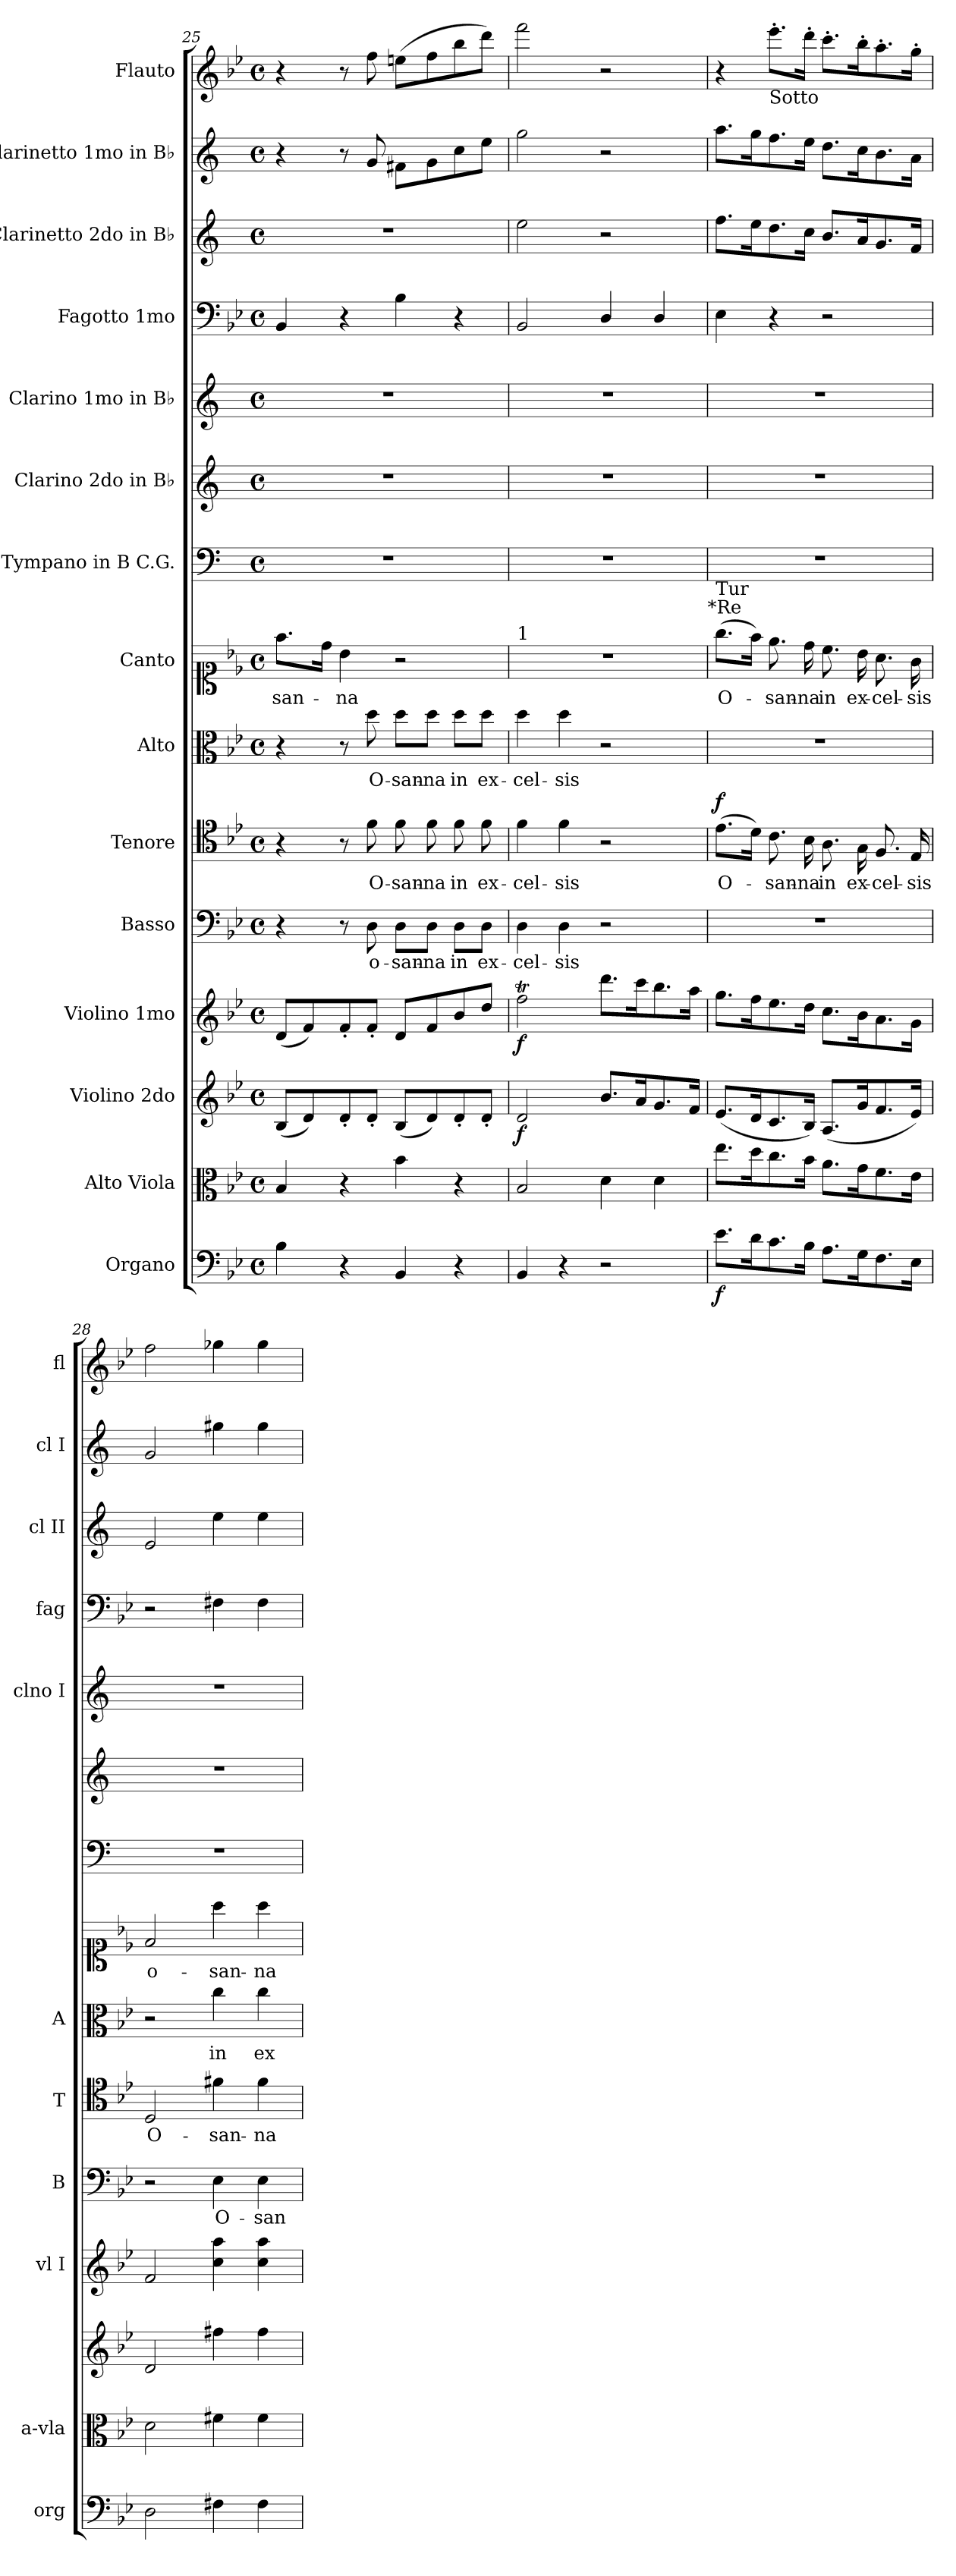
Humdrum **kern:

**kern	**dynam	**kern	**dynam	**kern	**dynam	**kern	**dynam	**kern	**text	**kern	**text	**dynam	**kern	**text	**kern	**text	**kern	**kern	**kern	**kern	**kern	**kern	**kern
*part15	*part15	*part14	*part14	*part13	*part13	*part12	*part12	*part11	*part11	*part10	*part10	*part10	*part9	*part9	*part8	*part8	*part7	*part6	*part5	*part4	*part3	*part2	*part1
*staff15	*staff15	*staff14	*staff14	*staff13	*staff13	*staff12	*staff12	*staff11	*staff11	*staff10	*staff10	*staff10	*staff9	*staff9	*staff8	*staff8	*staff7	*staff6	*staff5	*staff4	*staff3	*staff2	*staff1
*I"Organo	*	*I"Alto Viola	*	*I"Violino 2do	*	*I"Violino 1mo	*	*I"Basso	*	*I"Tenore	*	*	*I"Alto	*	*I"Canto	*	*I"Tympano in B C.G.	*I"Clarino 2do in B♭	*I"Clarino 1mo in B♭	*I"Fagotto 1mo	*I"Clarinetto 2do in B♭	*I"Clarinetto 1mo in B♭	*I"Flauto
*I'org	*	*I'a-vla	*	*	*	*I'vl I	*	*I'B	*	*I'T	*	*	*I'A	*	*	*	*	*	*I'clno I	*I'fag	*I'cl II	*I'cl I	*I'fl
*clefF4	*	*clefC3	*	*clefG2	*	*clefG2	*	*clefF4	*	*clefC4	*	*	*clefC3	*	*clefC1	*	*clefF4	*clefG2	*clefG2	*clefF4	*clefG2	*clefG2	*clefG2
*	*	*	*	*	*	*	*	*	*	*	*	*	*	*	*	*	*ITrd1c2	*ITrd1c2	*ITrd1c2	*	*ITrd1c2	*ITrd1c2	*
*k[b-e-]	*	*k[b-e-]	*	*k[b-e-]	*	*k[b-e-]	*	*k[b-e-]	*	*k[b-e-]	*	*	*k[b-e-]	*	*k[b-e-]	*	*k[b-e-]	*k[b-e-]	*k[b-e-]	*k[b-e-]	*k[b-e-]	*k[b-e-]	*k[b-e-]
*B-:	*	*B-:	*	*B-:	*	*B-:	*	*B-:	*	*B-:	*	*	*B-:	*	*B-:	*	*B-:	*B-:	*B-:	*B-:	*B-:	*B-:	*B-:
*M4/4	*	*M4/4	*	*M4/4	*	*M4/4	*	*M4/4	*	*M4/4	*	*	*M4/4	*	*M4/4	*	*M4/4	*M4/4	*M4/4	*M4/4	*M4/4	*M4/4	*M4/4
*met(c)	*	*met(c)	*	*met(c)	*	*met(c)	*	*met(c)	*	*met(c)	*	*	*met(c)	*	*met(c)	*	*met(c)	*met(c)	*met(c)	*met(c)	*met(c)	*met(c)	*met(c)
=25	=25	=25	=25	=25	=25	=25	=25	=25	=25	=25	=25	=25	=25	=25	=25	=25	=25	=25	=25	=25	=25	=25	=25
4B-\	.	4B-/	.	(8B-/L	.	(8d/L	.	4r	.	4r	.	.	4r	.	8.ff\L	-san-	1r	1r	1r	4BB-/	1r	4r	4r
.	.	.	.	8d/)	.	8f/)	.	.	.	.	.	.	.	.	.	.	.	.	.	.	.	.	.
.	.	.	.	.	.	.	.	.	.	.	.	.	.	.	16dd\Jk	.	.	.	.	.	.	.	.
4r	.	4r	.	8d'/	.	8f'/	.	8r	.	8r	.	.	8r	.	4b-\	-na	.	.	.	4r	.	8r	8r
.	.	.	.	8d'/J	.	8f'/J	.	8D\	o-	8f\	O-	.	8dd\	O-	.	.	.	.	.	.	.	8f/	8ff\
4BB-/	.	4b-\	.	(8B-/L	.	8d/L	.	8D\L	-san-	8f\	-san-	.	8dd\L	-san-	2r	.	.	.	.	4B-\	.	8en\L	(8een\L
.	.	.	.	8d/)	.	8f/	.	8D\J	-na	8f\	-na	.	8dd\J	-na	.	.	.	.	.	.	.	8f\	8ff\
4r	.	4r	.	8d'/	.	8b-/	.	8D\L	in	8f\	in	.	8dd\L	in	.	.	.	.	.	4r	.	8b-\	8bb-\
.	.	.	.	8d'/J	.	8dd/J	.	8D\J	ex-	8f\	ex-	.	8dd\J	ex-	.	.	.	.	.	.	.	8dd\J	8ddd\J)
=26	=26	=26	=26	=26	=26	=26	=26	=26	=26	=26	=26	=26	=26	=26	=26	=26	=26	=26	=26	=26	=26	=26	=26
!	!	!	!	!	!	!	!	!	!	!	!	!	!	!	!LO:TX:a:t=1	!	!	!	!	!	!	!	!
!	!	!	!	!	!	!	!LO:DY:b	!	!	!	!	!	!	!	!	!	!	!	!	!	!	!	!
4BB-/	.	2B-/	.	2d/	f	2ffT\	f	4D\	-cel-	4f\	-cel-	.	4dd\	-cel-	1r	.	1r	1r	1r	2BB-/	2dd\	2ff\	2fff\
4r	.	.	.	.	.	.	.	4D\	-sis	4f\	-sis	.	4dd\	-sis	.	.	.	.	.	.	.	.	.
2r	.	4d\	.	8.b-/L	.	8.ddd\L	.	2r	.	2r	.	.	2r	.	.	.	.	.	.	4D/	2r	2r	2r
.	.	.	.	16a/K	.	16ccc\K	.	.	.	.	.	.	.	.	.	.	.	.	.	.	.	.	.
.	.	4d\	.	8.g/	.	8.bb-\	.	.	.	.	.	.	.	.	.	.	.	.	.	4D/	.	.	.
.	.	.	.	16f/Jk	.	16aa\Jk	.	.	.	.	.	.	.	.	.	.	.	.	.	.	.	.	.
!	!	!	!	!	!	!	!	!	!	!	!	!	!	!	!LO:TX:a:t=*Re	!	!	!	!	!	!	!	!
=27	=27	=27	=27	=27	=27	=27	=27	=27	=27	=27	=27	=27	=27	=27	=27	=27	=27	=27	=27	=27	=27	=27	=27
!	!	!	!	!	!	!	!	!	!	!	!	!	!	!	!LO:TX:a:t=Tur	!	!	!	!	!	!	!	!
!	!	!	!	!	!	!	!	!	!	!	!	!LO:DY:a	!	!	!	!	!	!	!	!	!	!	!
8.e-\L	f	8.ee-\L	for	(8.e-/L	.	8.gg\L	.	1r	.	(8.e-\L	O-	f	1r	.	(8.gg\L	O-	1r	1r	1r	4E-\	8.ee-\L	8.gg\L	4r
16d\K	.	16dd\K	.	16d/K	.	16ff\K	.	.	.	16d\Jk)	.	.	.	.	16ff\Jk)	.	.	.	.	.	16dd\K	16ff\K	.
!	!	!	!	!	!	!	!	!	!	!	!	!	!	!	!	!	!	!	!	!	!	!	!LO:TX:b:t=Sotto
8.c\	.	8.cc\	.	8.c/	.	8.ee-\	.	.	.	8.c\	-san-	.	.	.	8.ee-\	-san-	.	.	.	4r	8.cc\	8.ee-\	8.eee-'\L
16B-\Jk	.	16b-\Jk	.	16B-/Jk)	.	16dd\Jk	.	.	.	16B-\	-na	.	.	.	16dd\	-na	.	.	.	.	16b-\Jk	16dd\Jk	16ddd'\Jk
8.A\L	.	8.a\L	.	(8.A/L	.	8.cc\L	.	.	.	8.A\	in	.	.	.	8.cc\	in	.	.	.	2r	8.a/L	8.cc\L	8.ccc'\L
16G\K	.	16g\K	.	16g/K	.	16b-\K	.	.	.	16G\	ex-	.	.	.	16b-\	ex-	.	.	.	.	16g/K	16b-\K	16bb-'\K
8.F\	.	8.f\	.	8.f/	.	8.a\	.	.	.	8.F/	-cel-	.	.	.	8.a\	-cel-	.	.	.	.	8.f/	8.a\	8.aa'\
16E-\Jk	.	16e-\Jk	.	16e-/Jk)	.	16g\Jk	.	.	.	16E-/	-sis	.	.	.	16g\	-sis	.	.	.	.	16e-/Jk	16g\Jk	16gg'\Jk
=28	=28	=28	=28	=28	=28	=28	=28	=28	=28	=28	=28	=28	=28	=28	=28	=28	=28	=28	=28	=28	=28	=28	=28
2D\	.	2d\	.	2d/	.	2f/	.	2r	.	2D/	O-	.	2r	.	2f/	o-	1r	1r	1r	2r	2d/	2f/	2ff\
4F#X\	.	4f#X\	.	4ff#X\	.	4cc\ 4aa\	.	4E-\	O-	4f#X\	-san-	.	4cc\	in	4aa\	-san-	.	.	.	4F#X\	4dd\	4ff#X\	4gg-X\
4F#\	.	4f#\	.	4ff#\	.	4cc\ 4aa\	.	4E-\	-san-	4f#\	-na	.	4cc\	ex-	4aa\	-na	.	.	.	4F#\	4dd\	4ff#\	4gg-\
=	=	=	=	=	=	=	=	=	=	=	=	=	=	=	=	=	=	=	=	=	=	=	=
*-	*-	*-	*-	*-	*-	*-	*-	*-	*-	*-	*-	*-	*-	*-	*-	*-	*-	*-	*-	*-	*-	*-	*-
